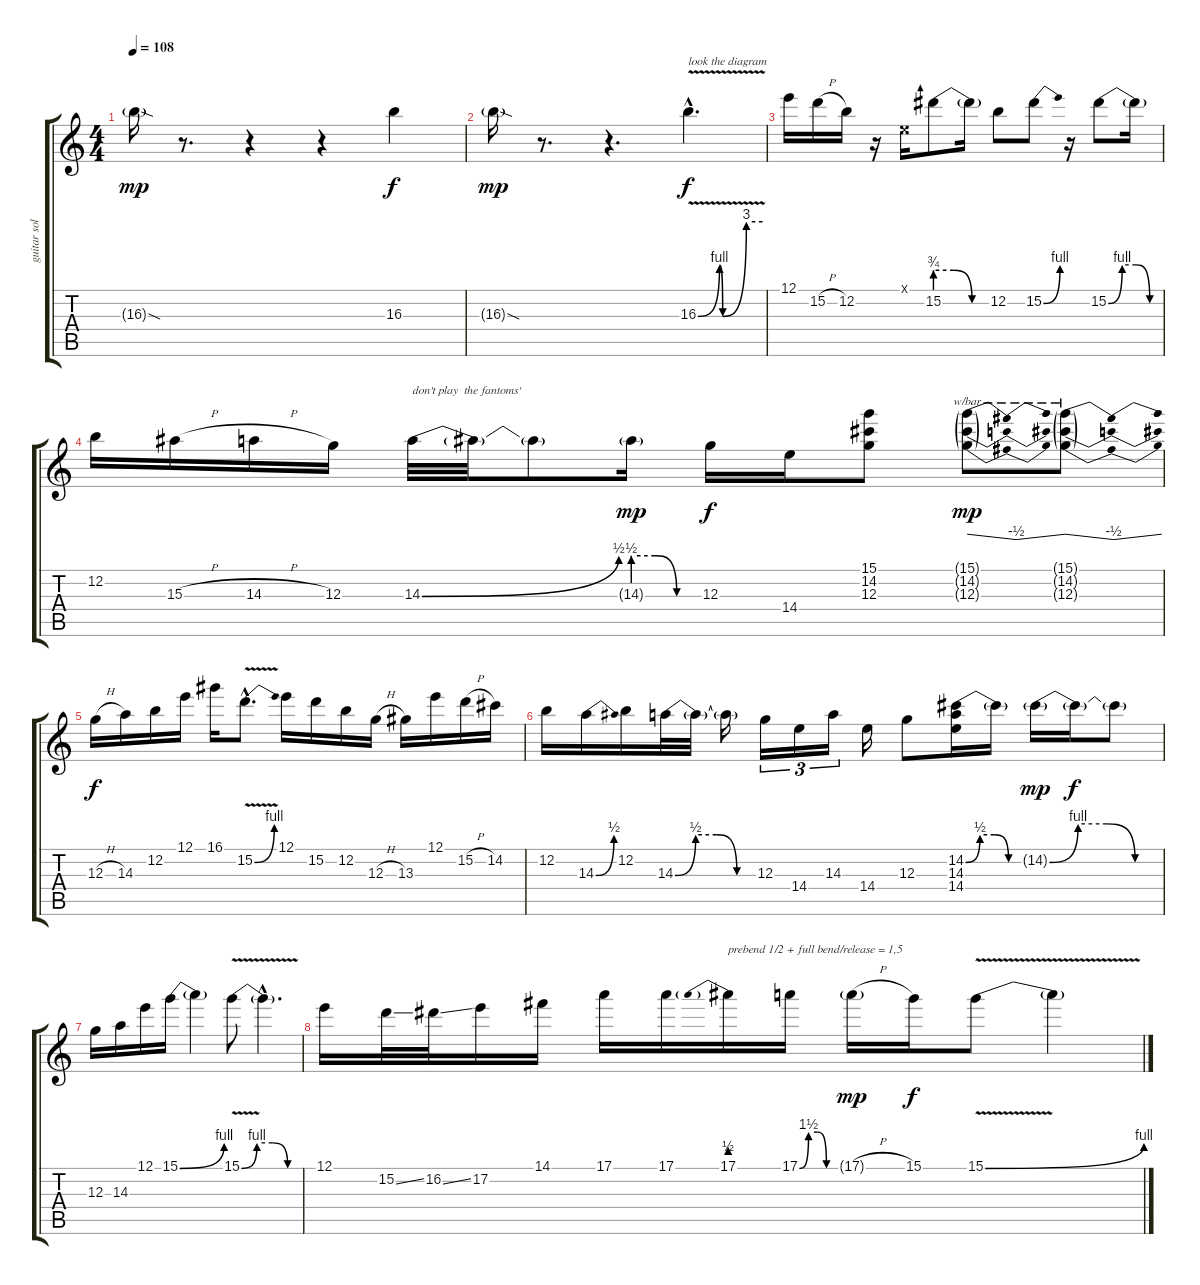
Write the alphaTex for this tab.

\track ("guitar solo" "guitar sol") {instrument overdrivenguitar}
\staff {score tabs}
\tuning (E4 B3 G3 D3 A2 E2) {hide}
\ts (4 4)
\tempo 108
\clef g2
\ks c
16.3{sod g}.16{dy mp} r.8{d} r.4 r.4 16.3.4{dy f} |
16.3{sod g}.16{dy mp} r.8{d} r.4{d} 16.3{be (custom 0 0 20 4 23 0 45 12 60 12) v hac}.4{d txt "look the diagram" dy f} |
12.1.16 15.2{h}.16 12.2.16 r.16 0.1{x}.16 15.2{be (custom 0 3 20 3 40 0 60 0)}.8 15.2{t}.16 12.2.8 15.2{be (bend 0 0 60 4)}.8 r.16 15.2{be (custom 0 0 15 4 30 4 45 0 60 0)}.8 15.2{t}.16 |
12.2.16 15.3{h}.16 14.3{h}.16 12.3.16 14.3{be (bend 0 0 60 2)}.32{txt "don't play  the fantoms'"} 14.3{t}.32 14.3{t}.8 14.3{be (custom 0 2 20 2 40 0 60 0) g}.16{dy mp} 12.3.16{dy f} 14.4.16 (15.1 14.2 12.3).8 (15.1{g} 14.2{g} 12.3{g}).8{tbe (dip default 0 0 30 -2 60 0) dy mp} (15.1{g} 14.2{g} 12.3{g}).8{tbe (dip default 0 0 30 -2 60 0)} |
12.3{h}.16{dy f} 14.3.16 12.2.16 12.1.16 16.1.16 15.2{be (bend 0 0 60 4) v hac}.8{d} 12.1.16 15.2.16 12.2.16 12.3{h}.16 13.3.16 12.1.16 15.2{h}.16 14.2.16 |
12.2.16 14.3{be (bend 0 0 60 2)}.16 12.2.16 14.3{be (custom 0 0 15 2 30 2 45 0 60 0)}.32 14.3{t}.32 14.3{t}.16 12.3.16{tu (3 2)} 14.4.16{tu (3 2)} 14.3.16{tu (3 2)} 14.4.16 12.3.8 (14.2{be (custom 0 0 15 2 30 2 45 0 60 0)} 14.3 14.4).16 14.2{t}.16 14.2{be (custom 0 0 15 4 30 4 45 0 60 0) g}.16{dy mp} 14.2{t}.16{dy f} 14.2{t}.8 |
12.3.16 14.3.16 12.1.16 15.1{be (bend 0 0 60 4)}.16 15.1{t}.4 15.1{be (custom 0 0 15 4 30 4 45 0 60 0) v}.8 15.1{hac t}.4{d} |
12.1.16 15.2{ss}.32 16.2{ss}.32 17.2.16 14.1.16 17.1.16 17.1.16 17.1{be (prebend 0 2 60 2)}.16{txt "prebend 1/2 + full bend/release = 1,5"} 17.1{be (custom 0 0 15 6 30 6 45 0 60 0)}.16 17.1{h g}.16{dy mp} 15.1.16{dy f} 15.1{be (bend 0 0 60 4) v}.8 15.1{t}.4
